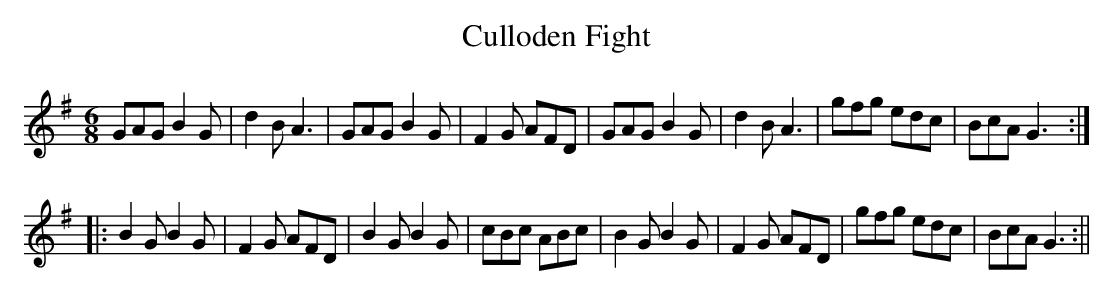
X:1
T:Culloden Fight
M:6/8
L:1/8
K:G
GAG B2G|d2B A3|GAG B2G|F2G AFD|GAG B2G|d2B A3|gfg edc|BcA G3:|
|:B2G B2G|F2G AFD|B2G B2G|cBc ABc|B2G B2G|F2G AFD|gfg edc|BcA G3:||
